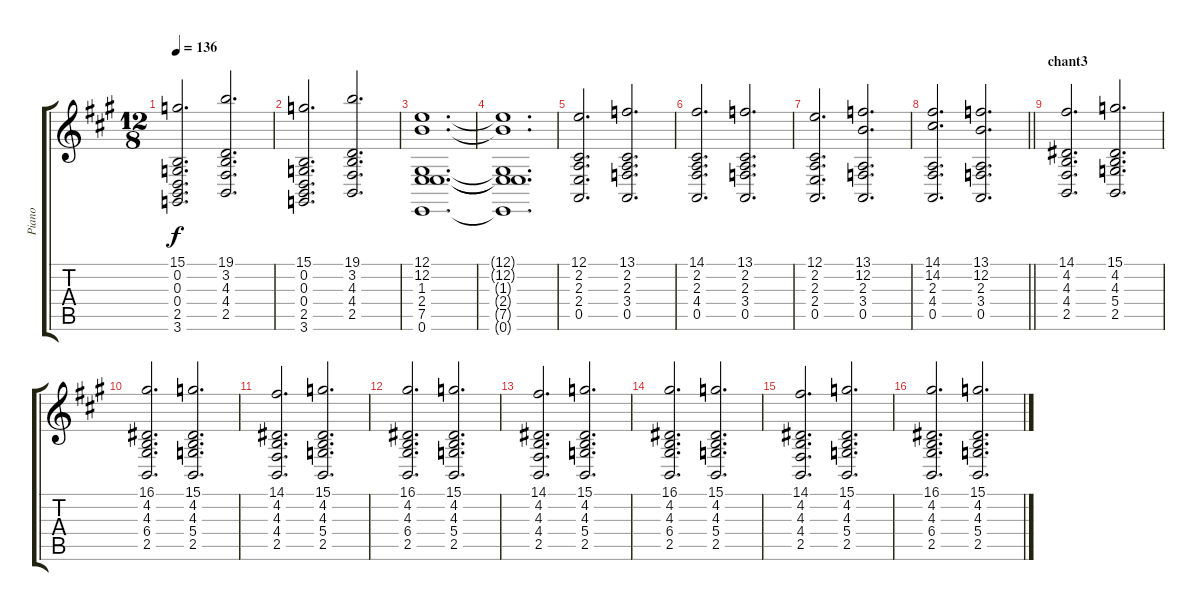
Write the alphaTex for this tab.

\track ("Piano" "Piano") {instrument stringensemble1}
\staff {score tabs}
\tuning (E4 B3 G3 D3 A2 E2) {hide}
\ts (12 8)
\tempo 136
\clef g2
\ks a
(15.1 0.2 0.3 0.4 2.5 3.6).2{d dy f} (19.1 3.2 4.3 4.4 2.5).2{d} |
(15.1 0.2 0.3 0.4 2.5 3.6).2{d} (19.1 3.2 4.3 4.4 2.5).2{d} |
(12.1 12.2 1.3 2.4 7.5 0.6).1{d} |
(12.1{t} 12.2{t} 1.3{t} 2.4{t} 7.5{t} 0.6{t}).1{d} |
(12.1 2.2 2.3 2.4 0.5).2{d} (13.1 2.2 2.3 3.4 0.5).2{d} |
(14.1 2.2 2.3 4.4 0.5).2{d} (13.1 2.2 2.3 3.4 0.5).2{d} |
(12.1 2.2 2.3 2.4 0.5).2{d} (13.1 12.2 2.3 3.4 0.5).2{d} |
\barLineRight lightlight
(14.1 14.2 2.3 4.4 0.5).2{d} (13.1 12.2 2.3 3.4 0.5).2{d} |
\section ("" "chant3")
(14.1 4.2 4.3 4.4 2.5).2{d} (15.1 4.2 4.3 5.4 2.5).2{d} |
(16.1 4.2 4.3 6.4 2.5).2{d} (15.1 4.2 4.3 5.4 2.5).2{d} |
(14.1 4.2 4.3 4.4 2.5).2{d} (15.1 4.2 4.3 5.4 2.5).2{d} |
(16.1 4.2 4.3 6.4 2.5).2{d} (15.1 4.2 4.3 5.4 2.5).2{d} |
(14.1 4.2 4.3 4.4 2.5).2{d} (15.1 4.2 4.3 5.4 2.5).2{d} |
(16.1 4.2 4.3 6.4 2.5).2{d} (15.1 4.2 4.3 5.4 2.5).2{d} |
(14.1 4.2 4.3 4.4 2.5).2{d} (15.1 4.2 4.3 5.4 2.5).2{d} |
(16.1 4.2 4.3 6.4 2.5).2{d} (15.1 4.2 4.3 5.4 2.5).2{d}
